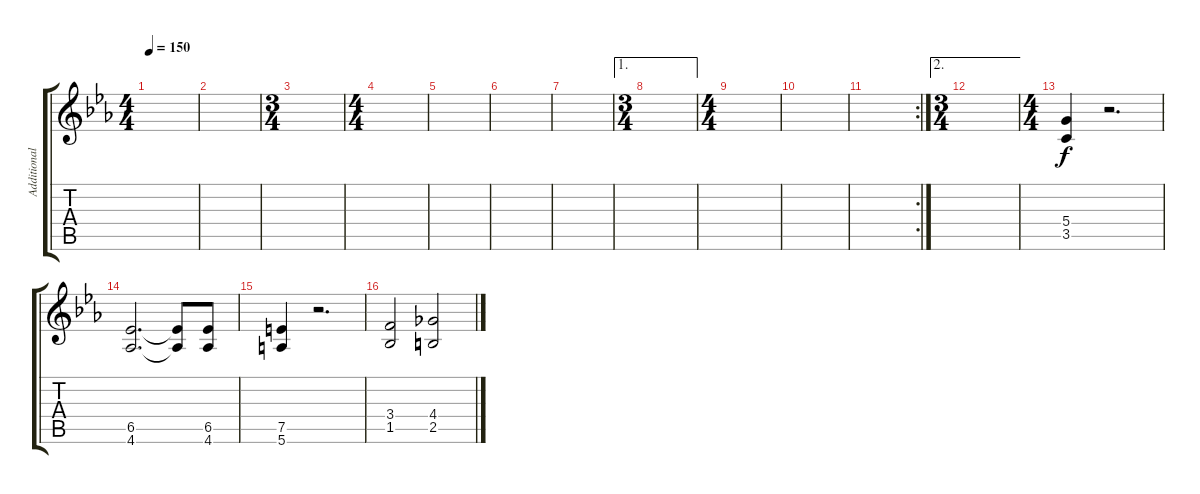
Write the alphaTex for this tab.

\track ("Additional Guitar " "Additional") {instrument acousticguitarnylon}
\staff {score tabs}
\tuning (E4 B3 G3 D3 A2 E2) {hide}
\ts (4 4)
\tempo 150
\clef g2
\ks eb
|
|
\ts (3 4)
|
\ts (4 4)
|
|
|
|
\ae 1
\ts (3 4)
|
\ts (4 4)
|
|
\rc 2
|
\ae 2
\ts (3 4)
|
\ts (4 4)
(5.4 3.5).4{balance 8 instrument distortionguitar} r.2{d} |
(6.5 4.6).2{d} (6.5{t} 4.6{t}).8 (6.5 4.6).8 |
(7.5 5.6).4 r.2{d} |
(3.4 1.5).2 (4.4 2.5).2
